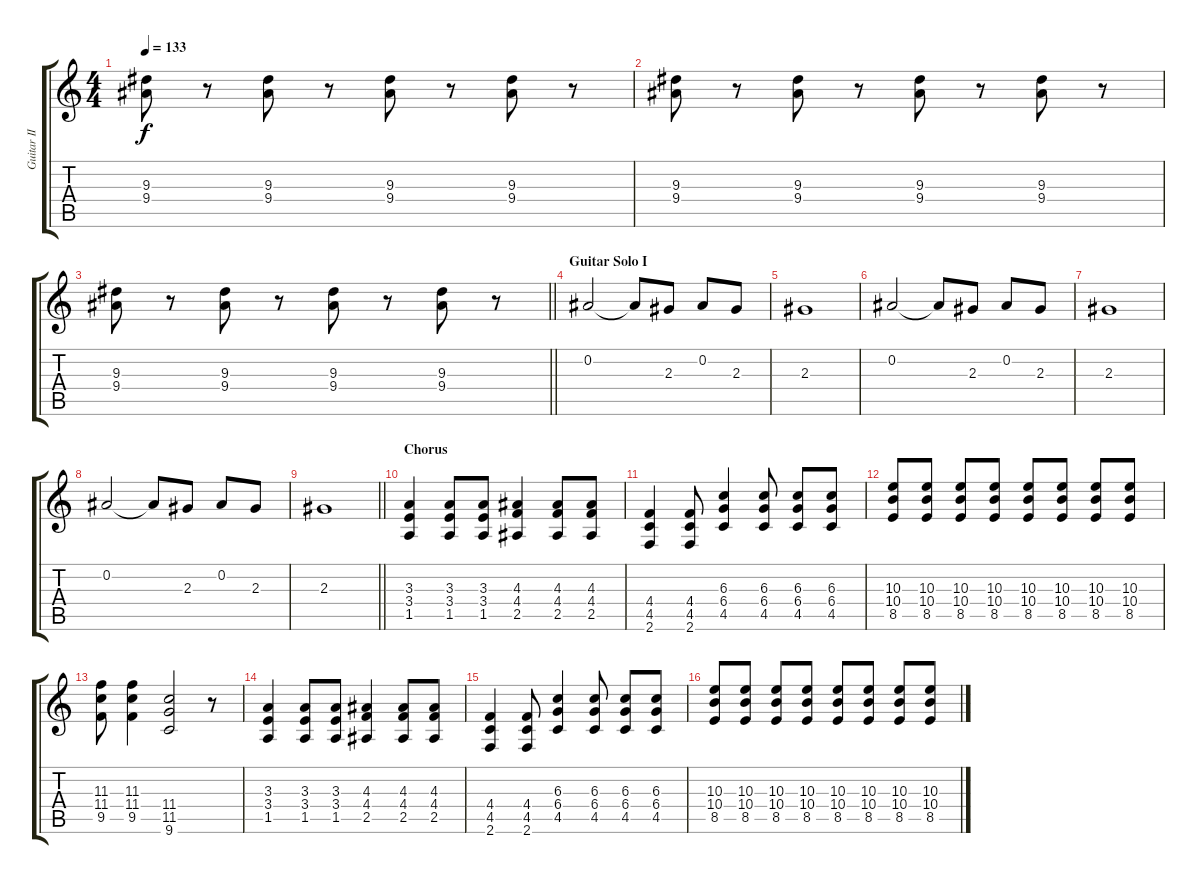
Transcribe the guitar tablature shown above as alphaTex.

\track ("Guitar II (Robin Finck)" "Guitar II ") {instrument overdrivenguitar}
\staff {score tabs}
\tuning (Eb4 Bb3 Gb3 Db3 Ab2 Eb2) {hide}
\ts (4 4)
\tempo 133
\clef g2
\ks c
(9.3 9.4).8{dy f} r.8 (9.3 9.4).8 r.8 (9.3 9.4).8 r.8 (9.3 9.4).8 r.8 |
(9.3 9.4).8{volume 4} r.8 (9.3 9.4).8 r.8 (9.3 9.4).8 r.8 (9.3 9.4).8 r.8 |
\barLineRight lightlight
(9.3 9.4).8 r.8 (9.3 9.4).8 r.8 (9.3 9.4).8 r.8 (9.3 9.4).8 r.8 |
\section ("" "Guitar Solo I")
0.2.2{volume 16} 0.2{t}.8 2.3.8 0.2.8 2.3.8 |
2.3.1 |
0.2.2 0.2{t}.8 2.3.8 0.2.8 2.3.8 |
2.3.1 |
0.2.2 0.2{t}.8 2.3.8 0.2.8 2.3.8 |
\barLineRight lightlight
2.3.1 |
\section ("" "Chorus")
(3.3 3.4 1.5).4 (3.3 3.4 1.5).8 (3.3 3.4 1.5).8 (4.3 4.4 2.5).4 (4.3 4.4 2.5).8 (4.3 4.4 2.5).8 |
(4.4 4.5 2.6).4 (4.4 4.5 2.6).8 (6.3 6.4 4.5).4 (6.3 6.4 4.5).8 (6.3 6.4 4.5).8 (6.3 6.4 4.5).8 |
(10.3 10.4 8.5).8 (10.3 10.4 8.5).8 (10.3 10.4 8.5).8 (10.3 10.4 8.5).8 (10.3 10.4 8.5).8 (10.3 10.4 8.5).8 (10.3 10.4 8.5).8 (10.3 10.4 8.5).8 |
(11.3 11.4 9.5).8 (11.3 11.4 9.5).4 (11.4 11.5 9.6).2 r.8 |
(3.3 3.4 1.5).4 (3.3 3.4 1.5).8 (3.3 3.4 1.5).8 (4.3 4.4 2.5).4 (4.3 4.4 2.5).8 (4.3 4.4 2.5).8 |
(4.4 4.5 2.6).4 (4.4 4.5 2.6).8 (6.3 6.4 4.5).4 (6.3 6.4 4.5).8 (6.3 6.4 4.5).8 (6.3 6.4 4.5).8 |
(10.3 10.4 8.5).8 (10.3 10.4 8.5).8 (10.3 10.4 8.5).8 (10.3 10.4 8.5).8 (10.3 10.4 8.5).8 (10.3 10.4 8.5).8 (10.3 10.4 8.5).8 (10.3 10.4 8.5).8
